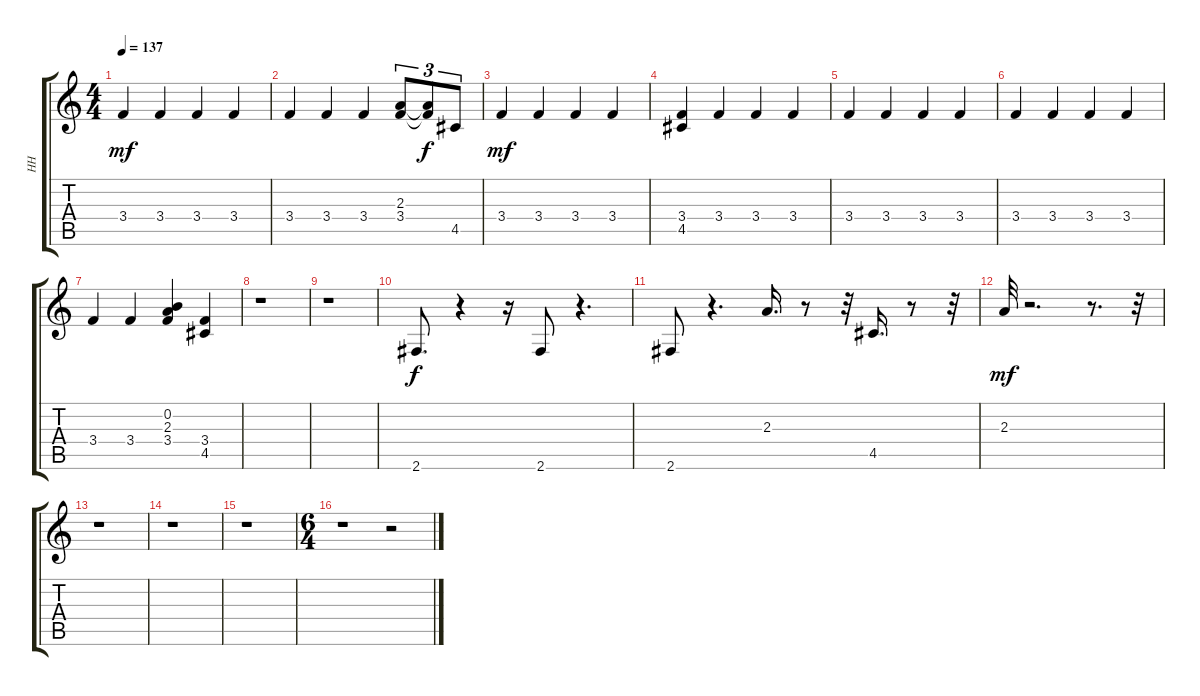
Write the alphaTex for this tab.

\track ("HH" "HH") {instrument acousticguitarsteel}
\staff {score tabs}
\tuning (E4 B3 G3 D3 A2 E2) {hide}
\ts (4 4)
\tempo 137
\clef g2
\ks c
3.4.4{dy mf} 3.4.4 3.4.4 3.4.4 |
3.4.4 3.4.4 3.4.4 (2.3 3.4).8{tu (3 2)} (2.3{t} 3.4{t}).8{tu (3 2) dy f} 4.5.8{tu (3 2)} |
3.4.4{dy mf} 3.4.4 3.4.4 3.4.4 |
(3.4 4.5).4 3.4.4 3.4.4 3.4.4 |
3.4.4 3.4.4 3.4.4 3.4.4 |
3.4.4 3.4.4 3.4.4 3.4.4 |
3.4.4 3.4.4 (0.2 2.3 3.4).4 (3.4 4.5).4 |
r.1 |
r.1 |
2.6.8{d dy f} r.4 r.16 2.6.8 r.4{d} |
2.6.8 r.4{d} 2.3.16{d} r.8 r.32 4.5.16{d} r.8 r.32 |
2.3.32{dy mf} r.2{d} r.8{d} r.32 |
r.1 |
r.1 |
r.1 |
\ts (6 4)
r.1 r.2
